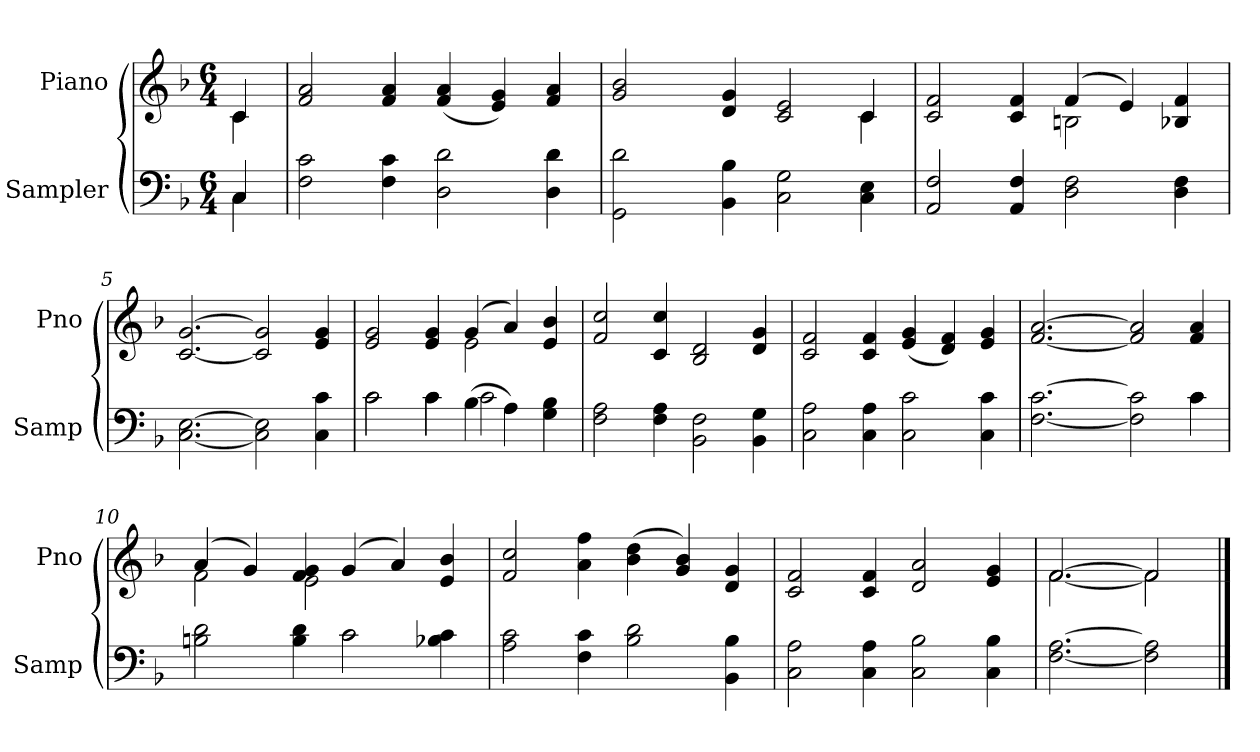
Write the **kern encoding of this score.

**kern	**kern
*part2	*part1
*staff2	*staff1
*I"Sampler	*I"Piano
*I'Samp	*I'Pno
*clefF4	*clefG2
*k[b-]	*k[b-]
*F:	*F:
*M6/4	*M6/4
=1	=1
*^	*^
4C/	4C	4c/	4c
*v	*v	*	*
*	*v	*v
=2	=2
2F 2c	2f 2a
4F 4c	4f 4a
2D 2d	(4f 4a
.	4e 4g)
4D 4d	4f 4a
=3	=3
*	*^
2GG 2d	2g 2b-	4ryy
*	*v	*v
4BB- 4B-	4d 4g
2C 2G	2c 2e
*	*^
4C 4E	4c/	4c
=4	=4	=4
2AA 2F	2c 2f	2.ryy
4AA 4F	4c 4f	.
2D 2F	(4f/	2Bn
.	4e/)	.
4D 4F	4B- 4f	4ryy
*	*v	*v
=5	=5
[2.C [2.E	[2.c [2.g
2C] 2E]	2c] 2g]
4C 4c	4e 4g
=6	=6
*^	*^
2c\	2c	2e 2g	2.ryy
4c\	4c	4e 4g	.
(4B-\	2c	(4g/	2e
4A\)	.	4a/)	.
4G 4B-	4ryy	4e 4b-	4ryy
*v	*v	*	*
*	*v	*v
=7	=7
2F 2A	2f 2cc
4F 4A	4c 4cc
2BB- 2F	2B- 2d
4BB- 4G	4d 4g
=8	=8
2C 2A	2c 2f
4C 4A	4c 4f
2C 2c	(4e 4g
.	4d 4f)
4C 4c	4e 4g
=9	=9
*^	*
[2.F [2.c	4ryy	[2.f [2.a
*v	*v	*
2F] 2c]	2f] 2a]
*^	*
4c\	4c	4f 4a
=10	=10	=10
*	*	*^
2Bn 2d	2.ryy	(4a/	2f
.	.	4g/)	.
4B 4d	.	4f 4g	2e
2c\	2c	(4g/	.
.	.	4a/)	2ryy
4B-X 4c	4ryy	4e 4b-	.
*v	*v	*	*
*	*v	*v
=11	=11
2A 2c	2f 2cc
4F 4c	4a 4ff
2B- 2d	(4b- 4dd
.	4g 4b-)
4BB- 4B-	4d 4g
=12	=12
2C 2A	2c 2f
4C 4A	4c 4f
2C 2B-	2d 2a
4C 4B-	4e 4g
=13	=13
*	*^
[2.F [2.A	[2.f/	[2.f
2F] 2A]	2f/]	2f]
*	*v	*v
==	==
*-	*-
